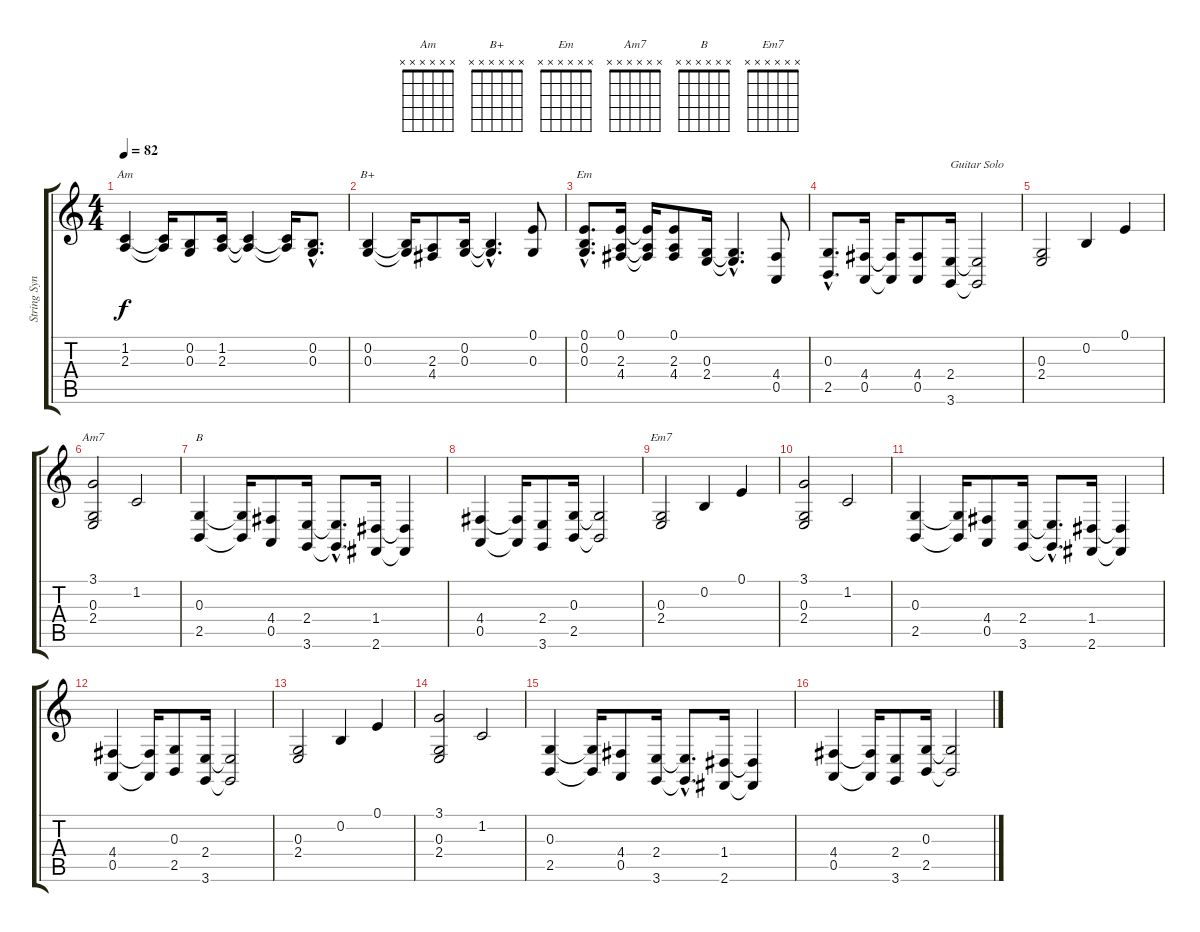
\track ("String Synth." "String Syn") {instrument synthstrings1}
\staff {score tabs}
\tuning (E4 B3 G3 D3 A2 E2) {hide}
\chord ("Am" x x x x x x) {firstfret 0}
\chord ("B+" x x x x x x) {firstfret 0}
\chord ("Em" x x x x x x) {firstfret 0}
\chord ("Am7" x x x x x x) {firstfret 0}
\chord ("B" x x x x x x) {firstfret 0}
\chord ("Em7" x x x x x x) {firstfret 0}
\ts (4 4)
\tempo 82
\clef g2
\ks c
(1.2 2.3).4{ch "Am" dy f} (1.2{t} 2.3{t}).16 (0.2 0.3).8 (1.2 2.3).16 (1.2{t} 2.3{t}).4 (1.2{t} 2.3{t}).16 (0.2{hac} 0.3{hac}).8{d} |
(0.2 0.3).4{ch "B+"} (0.2{t} 0.3{t}).16 (2.3 4.4).8 (0.2 0.3).16 (0.2{hac t} 0.3{hac t}).4{d} (0.1 0.3).8 |
(0.1{hac} 0.2{hac} 0.3{hac}).8{d ch "Em"} (0.1 2.3 4.4).16 (0.1{t} 2.3{t} 4.4{t}).16 (0.1 2.3 4.4).8 (0.3 2.4).16 (0.3{hac t} 2.4{hac t}).4{d} (4.4 0.5).8 |
(0.3{hac} 2.5{hac}).8{d} (4.4 0.5).16 (4.4{t} 0.5{t}).16 (4.4 0.5).8 (2.4 3.6).16{txt "Guitar Solo"} (2.4{t} 3.6{t}).2 |
(0.3 2.4).2 0.2.4 0.1.4 |
(3.1 0.3 2.4).2{ch "Am7"} 1.2.2 |
(0.3 2.5).4{ch "B"} (0.3{t} 2.5{t}).16 (4.4 0.5).8 (2.4 3.6).16 (2.4{hac t} 3.6{hac t}).8{d} (1.4 2.6).16 (1.4{t} 2.6{t}).4 |
(4.4 0.5).4 (4.4{t} 0.5{t}).16 (2.4 3.6).8 (0.3 2.5).16 (0.3{t} 2.5{t}).2 |
(0.3 2.4).2{ch "Em7"} 0.2.4 0.1.4 |
(3.1 0.3 2.4).2 1.2.2 |
(0.3 2.5).4 (0.3{t} 2.5{t}).16 (4.4 0.5).8 (2.4 3.6).16 (2.4{hac t} 3.6{hac t}).8{d} (1.4 2.6).16 (1.4{t} 2.6{t}).4 |
(4.4 0.5).4 (4.4{t} 0.5{t}).16 (0.3 2.5).8 (2.4 3.6).16 (2.4{t} 3.6{t}).2 |
(0.3 2.4).2 0.2.4 0.1.4 |
(3.1 0.3 2.4).2 1.2.2 |
(0.3 2.5).4 (0.3{t} 2.5{t}).16 (4.4 0.5).8 (2.4 3.6).16 (2.4{hac t} 3.6{hac t}).8{d} (1.4 2.6).16 (1.4{t} 2.6{t}).4 |
(4.4 0.5).4 (4.4{t} 0.5{t}).16 (2.4 3.6).8 (0.3 2.5).16 (0.3{t} 2.5{t}).2
